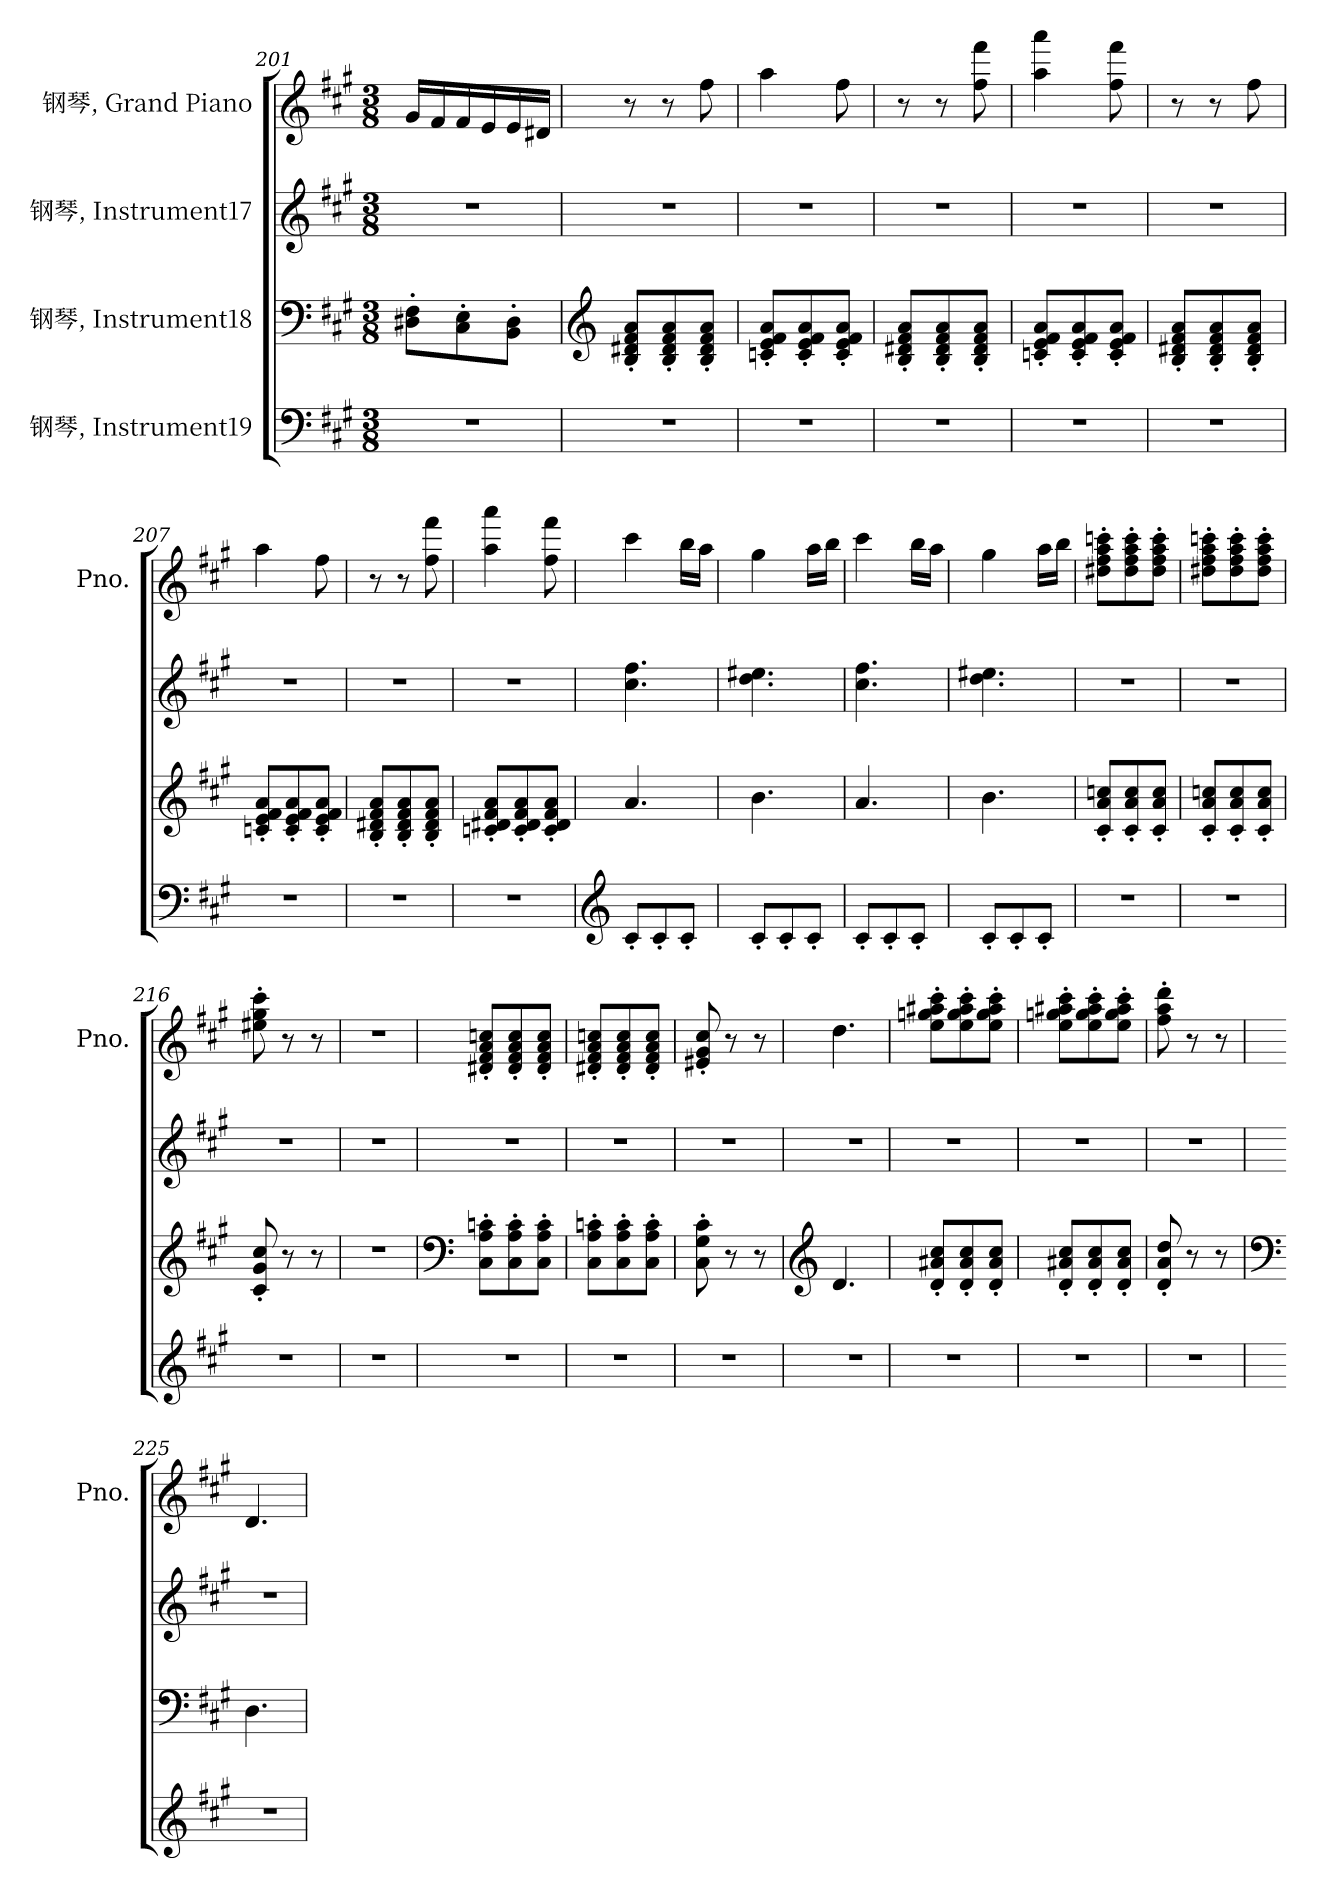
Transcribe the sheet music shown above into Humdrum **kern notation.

**kern	**kern	**kern	**kern
*part4	*part3	*part2	*part1
*staff4	*staff3	*staff2	*staff1
*I"钢琴, Instrument19	*I"钢琴, Instrument18	*I"钢琴, Instrument17	*I"钢琴, Grand Piano
*	*	*	*I'Pno.
*clefF4	*clefF4	*clefG2	*clefG2
*k[f#c#g#]	*k[f#c#g#]	*k[f#c#g#]	*k[f#c#g#]
*M3/8	*M3/8	*M3/8	*M3/8
=201	=201	=201	=201
4.r	8D#X\' 8F#\'L	4.r	16g#/LL
.	.	.	16f#/
.	8C#\' 8E\'	.	16f#/
.	.	.	16e/
.	8BB\' 8D#\'J	.	16e/
.	.	.	16d#X/JJ
=202	=202	=202	=202
*	*clefG2	*	*
4.r	8B/' 8d#X/' 8f#/' 8a/'L	4.r	8r
.	8B/' 8d#/' 8f#/' 8a/'	.	8r
.	8B/' 8d#/' 8f#/' 8a/'J	.	8ff#\
=203	=203	=203	=203
4.r	8cn/' 8e/' 8f#/' 8a/'L	4.r	4aa\
.	8c/' 8e/' 8f#/' 8a/'	.	.
.	8c/' 8e/' 8f#/' 8a/'J	.	8ff#\
=204	=204	=204	=204
4.r	8B/' 8d#X/' 8f#/' 8a/'L	4.r	8r
.	8B/' 8d#/' 8f#/' 8a/'	.	8r
.	8B/' 8d#/' 8f#/' 8a/'J	.	8ff#\ 8fff#\
=205	=205	=205	=205
4.r	8cn/' 8e/' 8f#/' 8a/'L	4.r	4aa\ 4aaa\
.	8c/' 8e/' 8f#/' 8a/'	.	.
.	8c/' 8e/' 8f#/' 8a/'J	.	8ff#\ 8fff#\
!!LO:LB:g=z
=206	=206	=206	=206
4.r	8B/' 8d#X/' 8f#/' 8a/'L	4.r	8r
.	8B/' 8d#/' 8f#/' 8a/'	.	8r
.	8B/' 8d#/' 8f#/' 8a/'J	.	8ff#\
=207	=207	=207	=207
4.r	8cn/' 8e/' 8f#/' 8a/'L	4.r	4aa\
.	8c/' 8e/' 8f#/' 8a/'	.	.
.	8c/' 8e/' 8f#/' 8a/'J	.	8ff#\
=208	=208	=208	=208
4.r	8B/' 8d#X/' 8f#/' 8a/'L	4.r	8r
.	8B/' 8d#/' 8f#/' 8a/'	.	8r
.	8B/' 8d#/' 8f#/' 8a/'J	.	8ff#\ 8fff#\
=209	=209	=209	=209
4.r	8cn/' 8d#X/' 8f#/' 8a/'L	4.r	4aa\ 4aaa\
.	8c/' 8d#/' 8f#/' 8a/'	.	.
.	8c/' 8d#/' 8f#/' 8a/'J	.	8ff#\ 8fff#\
=210	=210	=210	=210
*clefG2	*	*	*
8c#'/L	4.a/	4.cc#\ 4.ff#\	4ccc#\
8c#'/	.	.	.
8c#'/J	.	.	16bb\LL
.	.	.	16aa\JJ
=211	=211	=211	=211
8c#'/L	4.b\	4.dd\ 4.ee#X\	4gg#\
8c#'/	.	.	.
8c#'/J	.	.	16aa\LL
.	.	.	16bb\JJ
!!LO:LB:g=z
=212	=212	=212	=212
8c#'/L	4.a/	4.cc#\ 4.ff#\	4ccc#\
8c#'/	.	.	.
8c#'/J	.	.	16bb\LL
.	.	.	16aa\JJ
=213	=213	=213	=213
8c#'/L	4.b\	4.dd\ 4.ee#X\	4gg#\
8c#'/	.	.	.
8c#'/J	.	.	16aa\LL
.	.	.	16bb\JJ
=214	=214	=214	=214
4.r	8c#/' 8a/' 8ccn/'L	4.r	8dd#X\' 8ff#\' 8aa\' 8cccn\'L
.	8c#/' 8a/' 8cc/'	.	8dd#\' 8ff#\' 8aa\' 8ccc\'
.	8c#/' 8a/' 8cc/'J	.	8dd#\' 8ff#\' 8aa\' 8ccc\'J
=215	=215	=215	=215
4.r	8c#/' 8a/' 8ccn/'L	4.r	8dd#X\' 8ff#\' 8aa\' 8cccn\'L
.	8c#/' 8a/' 8cc/'	.	8dd#\' 8ff#\' 8aa\' 8ccc\'
.	8c#/' 8a/' 8cc/'J	.	8dd#\' 8ff#\' 8aa\' 8ccc\'J
=216	=216	=216	=216
4.r	8c#/' 8g#/' 8cc#/'	4.r	8ee#X\' 8gg#\' 8ccc#\'
.	8r	.	8r
.	8r	.	8r
=217	=217	=217	=217
4.r	4.r	4.r	4.r
=218	=218	=218	=218
*	*clefF4	*	*
4.r	8C#\' 8A\' 8cn\'L	4.r	8d#X/' 8f#/' 8a/' 8ccn/'L
.	8C#\' 8A\' 8c\'	.	8d#/' 8f#/' 8a/' 8cc/'
.	8C#\' 8A\' 8c\'J	.	8d#/' 8f#/' 8a/' 8cc/'J
=219	=219	=219	=219
4.r	8C#\' 8A\' 8cn\'L	4.r	8d#X/' 8f#/' 8a/' 8ccn/'L
.	8C#\' 8A\' 8c\'	.	8d#/' 8f#/' 8a/' 8cc/'
.	8C#\' 8A\' 8c\'J	.	8d#/' 8f#/' 8a/' 8cc/'J
!!LO:PB:g=z
=220	=220	=220	=220
4.r	8C#\' 8G#\' 8c#\'	4.r	8e#X/' 8g#/' 8cc#/'
.	8r	.	8r
.	8r	.	8r
=221	=221	=221	=221
*	*clefG2	*	*
4.r	4.d/	4.r	4.dd\
=222	=222	=222	=222
4.r	8d/' 8a#X/' 8cc#/'L	4.r	8ee\' 8ggn\' 8aa#X\' 8ccc#\'L
.	8d/' 8a#/' 8cc#/'	.	8ee\' 8gg\' 8aa#\' 8ccc#\'
.	8d/' 8a#/' 8cc#/'J	.	8ee\' 8gg\' 8aa#\' 8ccc#\'J
=223	=223	=223	=223
4.r	8d/' 8a#X/' 8cc#/'L	4.r	8ee\' 8ggn\' 8aa#X\' 8ccc#\'L
.	8d/' 8a#/' 8cc#/'	.	8ee\' 8gg\' 8aa#\' 8ccc#\'
.	8d/' 8a#/' 8cc#/'J	.	8ee\' 8gg\' 8aa#\' 8ccc#\'J
=224	=224	=224	=224
4.r	8d/' 8a/' 8dd/'	4.r	8ff#\' 8aa\' 8ddd\'
.	8r	.	8r
.	8r	.	8r
=225	=225	=225	=225
*	*clefF4	*	*
4.r	4.D\	4.r	4.d/
=	=	=	=
*-	*-	*-	*-
